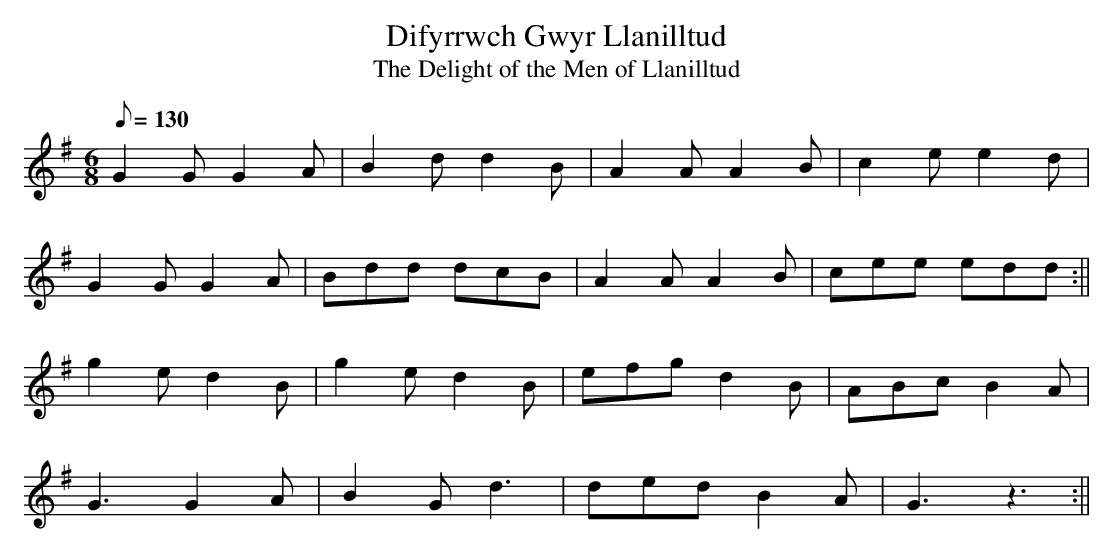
X:1
T:Difyrrwch Gwyr Llanilltud
T:The Delight of the Men of Llanilltud
M:6/8
L:1/8
Q:130
K:G
G2GG2A|B2dd2B|A2AA2B|c2ee2d|
G2GG2A|Bdd dcB|A2AA2B|cee edd:||
g2ed2B|g2ed2B|efgd2B|ABcB2A|
G3G2A|B2Gd3|dedB2A|G3z3:||
